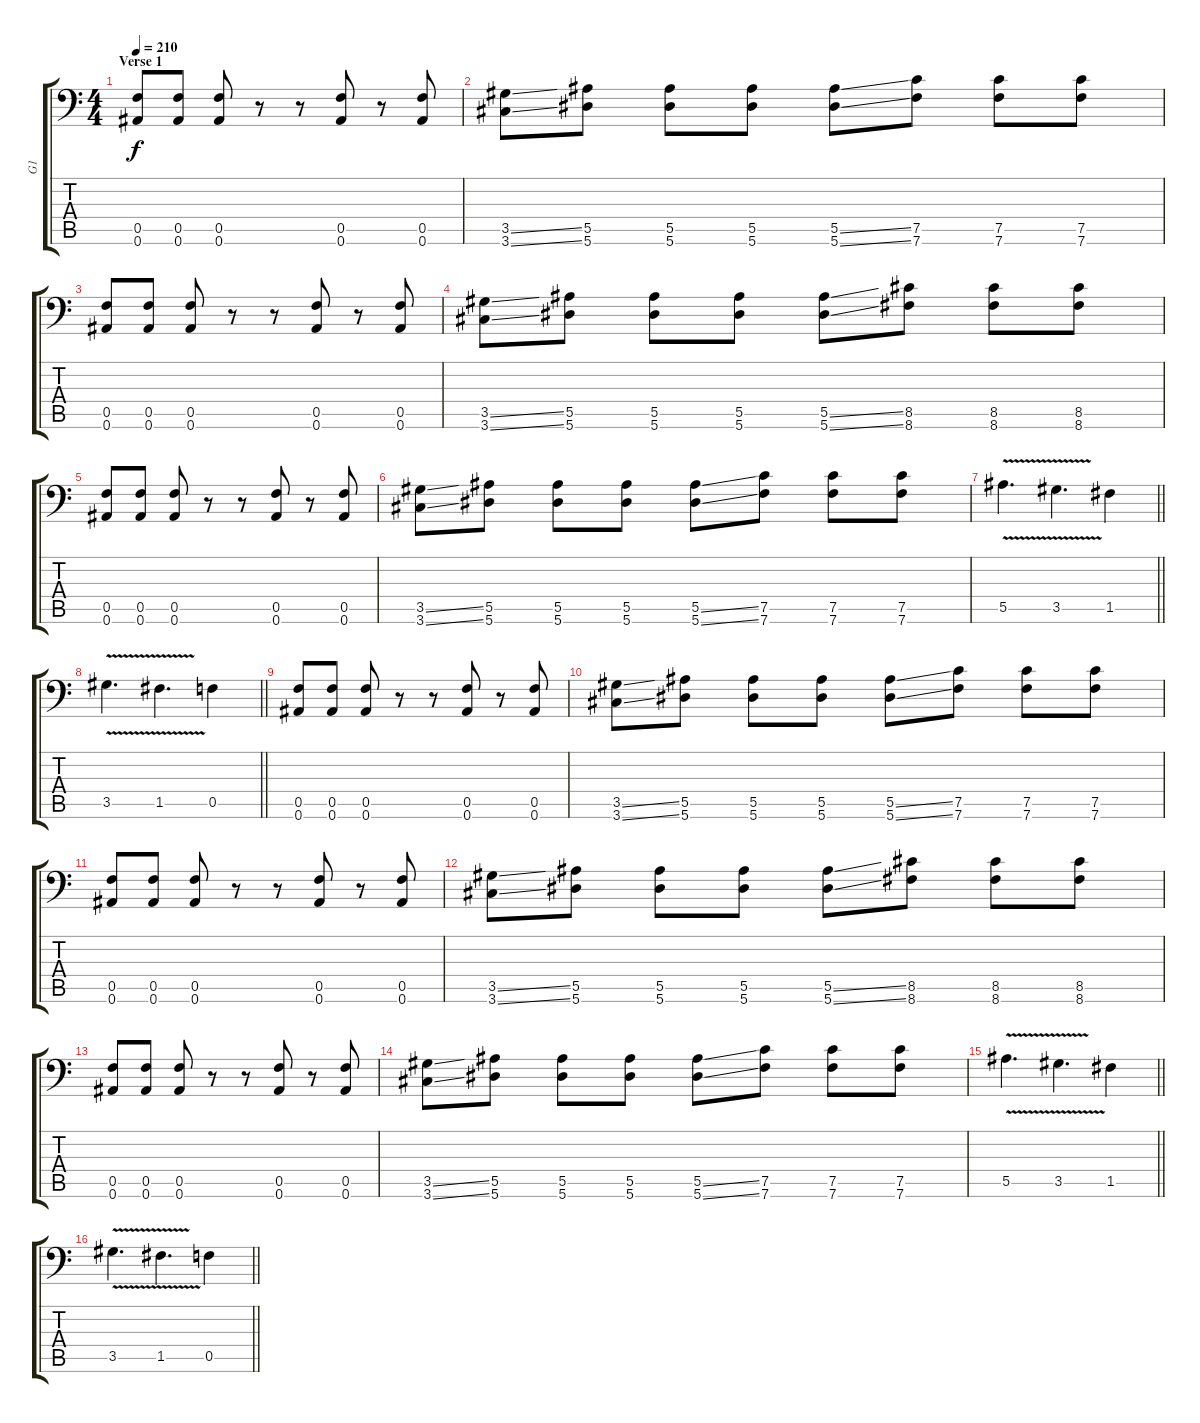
\track ("G1" "G1") {solo instrument distortionguitar}
\staff {score tabs}
\tuning (C4 G3 Eb3 Bb2 F2 Bb1) {hide}
\ts (4 4)
\section ("" "Verse 1")
\tempo 210
\clef f4
\ks c
(0.5 0.6).8{dy f} (0.5 0.6).8 (0.5 0.6).8 r.8 r.8 (0.5 0.6).8 r.8 (0.5 0.6).8 |
(3.5{ss} 3.6{ss}).8 (5.5 5.6).8 (5.5 5.6).8 (5.5 5.6).8 (5.5{ss} 5.6{ss}).8 (7.5 7.6).8 (7.5 7.6).8 (7.5 7.6).8 |
(0.5 0.6).8 (0.5 0.6).8 (0.5 0.6).8 r.8 r.8 (0.5 0.6).8 r.8 (0.5 0.6).8 |
(3.5{ss} 3.6{ss}).8 (5.5 5.6).8 (5.5 5.6).8 (5.5 5.6).8 (5.5{ss} 5.6{ss}).8 (8.5 8.6).8 (8.5 8.6).8 (8.5 8.6).8 |
(0.5 0.6).8 (0.5 0.6).8 (0.5 0.6).8 r.8 r.8 (0.5 0.6).8 r.8 (0.5 0.6).8 |
(3.5{ss} 3.6{ss}).8 (5.5 5.6).8 (5.5 5.6).8 (5.5 5.6).8 (5.5{ss} 5.6{ss}).8 (7.5 7.6).8 (7.5 7.6).8 (7.5 7.6).8 |
\barLineRight lightlight
5.5{v}.4{d} 3.5{v}.4{d} 1.5.4 |
\barLineRight lightlight
3.5{v}.4{d} 1.5{v}.4{d} 0.5.4 |
(0.5 0.6).8 (0.5 0.6).8 (0.5 0.6).8 r.8 r.8 (0.5 0.6).8 r.8 (0.5 0.6).8 |
(3.5{ss} 3.6{ss}).8 (5.5 5.6).8 (5.5 5.6).8 (5.5 5.6).8 (5.5{ss} 5.6{ss}).8 (7.5 7.6).8 (7.5 7.6).8 (7.5 7.6).8 |
(0.5 0.6).8 (0.5 0.6).8 (0.5 0.6).8 r.8 r.8 (0.5 0.6).8 r.8 (0.5 0.6).8 |
(3.5{ss} 3.6{ss}).8 (5.5 5.6).8 (5.5 5.6).8 (5.5 5.6).8 (5.5{ss} 5.6{ss}).8 (8.5 8.6).8 (8.5 8.6).8 (8.5 8.6).8 |
(0.5 0.6).8 (0.5 0.6).8 (0.5 0.6).8 r.8 r.8 (0.5 0.6).8 r.8 (0.5 0.6).8 |
(3.5{ss} 3.6{ss}).8 (5.5 5.6).8 (5.5 5.6).8 (5.5 5.6).8 (5.5{ss} 5.6{ss}).8 (7.5 7.6).8 (7.5 7.6).8 (7.5 7.6).8 |
\barLineRight lightlight
5.5{v}.4{d} 3.5{v}.4{d} 1.5.4 |
\barLineRight lightlight
3.5{v}.4{d} 1.5{v}.4{d} 0.5.4
